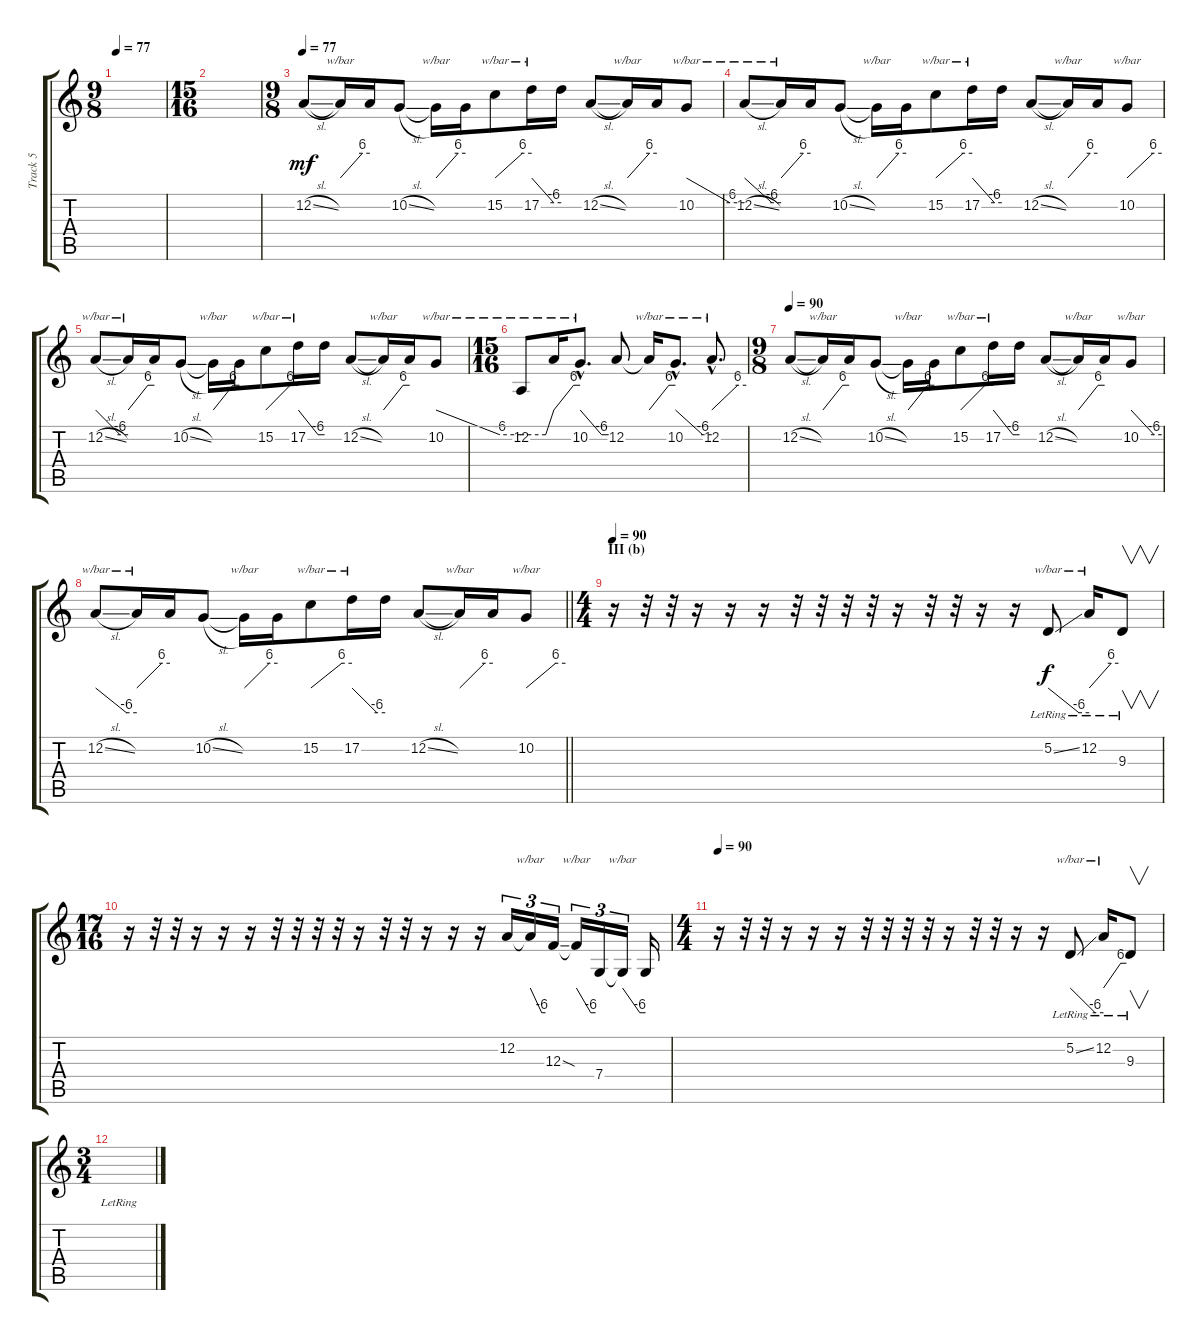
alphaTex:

\track ("Track 5" "Track 5") {instrument pad1newage}
\staff {score tabs}
\tuning (D4 A3 F3 C3 G2 D2) {hide}
\ts (9 8)
\tempo 77
\clef g2
\ks c
|
\ts (15 16)
|
\ts (9 8)
\tempo 77
12.2{sl}.8{dy mf volume 13} 12.2{t}.16{tbe (custom default 0 0 45 24 60 24)} 12.2{t}.16 10.2{sl}.8 10.2{t}.16{tbe (custom default 0 0 45 24 60 24)} 10.2{t}.16 15.2.8{tbe (custom default 0 0 45 24 60 24)} 17.2.16{tbe (custom default 0 0 45 -24 60 -24)} 17.2{t}.16 12.2{sl}.8 12.2{t}.16{tbe (custom default 0 0 45 24 60 24)} 12.2{t}.16 10.2.8{tbe (custom default 0 0 45 -24 60 -24)} |
12.2{sl}.8{tbe (custom default 0 0 45 -24 60 -24)} 12.2{t}.16{tbe (custom default 0 0 45 24 60 24)} 12.2{t}.16 10.2{sl}.8 10.2{t}.16{tbe (custom default 0 0 45 24 60 24)} 10.2{t}.16 15.2.8{tbe (custom default 0 0 45 24 60 24)} 17.2.16{tbe (custom default 0 0 45 -24 60 -24)} 17.2{t}.16 12.2{sl}.8 12.2{t}.16{tbe (custom default 0 0 45 24 60 24)} 12.2{t}.16 10.2.8{tbe (custom default 0 0 45 24 60 24)} |
12.2{sl}.8{tbe (custom default 0 0 45 -24 60 -24)} 12.2{t}.16{tbe (custom default 0 0 45 24 60 24)} 12.2{t}.16 10.2{sl}.8 10.2{t}.16{tbe (custom default 0 0 45 24 60 24)} 10.2{t}.16 15.2.8{tbe (custom default 0 0 45 24 60 24)} 17.2.16{tbe (custom default 0 0 45 -24 60 -24)} 17.2{t}.16 12.2{sl}.8 12.2{t}.16{tbe (custom default 0 0 45 24 60 24)} 12.2{t}.16 10.2.8{tbe (custom default 0 0 45 -24 60 -24)} |
\ts (15 16)
12.2.8{tbe (custom default 0 -24 45 -24 60 0)} 12.2{t}.16{tbe (custom default 0 0 45 24 60 24)} 10.2{hac}.8{d tbe (custom default 0 0 45 -24 60 -24)} 12.2.8 12.2{t}.16{tbe (custom default 0 0 45 24 60 24)} 10.2{hac}.8{d tbe (custom default 0 0 45 -24 60 -24)} 12.2{hac}.8{d tbe (custom default 0 0 45 24 60 24)} |
\ts (9 8)
\tempo 90
12.2{sl}.8 12.2{t}.16{tbe (custom default 0 0 45 24 60 24)} 12.2{t}.16 10.2{sl}.8 10.2{t}.16{tbe (custom default 0 0 45 24 60 24)} 10.2{t}.16 15.2.8{tbe (custom default 0 0 45 24 60 24)} 17.2.16{tbe (custom default 0 0 45 -24 60 -24)} 17.2{t}.16 12.2{sl}.8 12.2{t}.16{tbe (custom default 0 0 45 24 60 24)} 12.2{t}.16 10.2.8{tbe (custom default 0 0 45 -24 60 -24)} |
\barLineRight lightlight
12.2{sl}.8{tbe (custom default 0 0 45 -24 60 -24)} 12.2{t}.16{tbe (custom default 0 0 45 24 60 24)} 12.2{t}.16 10.2{sl}.8 10.2{t}.16{tbe (custom default 0 0 45 24 60 24)} 10.2{t}.16 15.2.8{tbe (custom default 0 0 45 24 60 24)} 17.2.16{tbe (custom default 0 0 45 -24 60 -24)} 17.2{t}.16 12.2{sl}.8 12.2{t}.16{tbe (custom default 0 0 45 24 60 24)} 12.2{t}.16 10.2.8{tbe (custom default 0 0 45 24 60 24)} |
\ts (4 4)
\section ("" "III (b)")
\tempo 90
r.16{volume 9} r.32 r.32 r.16 r.16 r.16 r.32 r.32 r.32 r.32 r.16 r.32 r.32 r.16 r.16 5.2{ss lr}.8{tbe (custom default 0 0 45 -24 60 -24) dy f} 12.2{lr}.16{tbe (custom default 0 0 45 24 60 24)} 9.3{lr}.8{v} |
\ts (17 16)
r.16 r.32 r.32 r.16 r.16 r.16 r.32 r.32 r.32 r.32 r.16 r.32 r.32 r.16 r.16 r.16 12.2.16{tu (3 2)} 12.2{t}.16{tu (3 2) tbe (custom default 0 0 45 -24 60 -24)} 12.3{ss}.16{tu (3 2)} 12.3{t}.16{tu (3 2) tbe (custom default 0 0 45 -24 60 -24)} 7.4.16{tu (3 2)} 7.4{t}.16{tu (3 2) tbe (custom default 0 0 45 -24 60 -24)} 7.4{t}.16 |
\ts (4 4)
\tempo 90
r.16{volume 0} r.32 r.32 r.16{volume 13} r.16 r.16 r.32 r.32 r.32 r.32 r.16 r.32 r.32 r.16 r.16 5.2{ss lr}.8{tbe (custom default 0 0 45 -24 60 -24)} 12.2{lr}.16{tbe (custom default 0 0 45 24 60 24)} 9.3{lr}.8{v} |
\ts (3 4)
